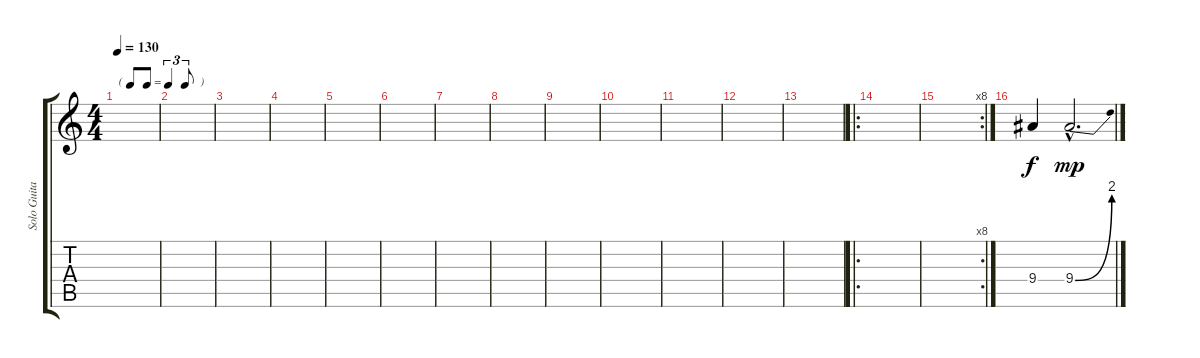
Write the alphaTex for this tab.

\track ("Solo Guitar" "Solo Guita") {instrument electricguitarclean}
\staff {score tabs}
\tuning (Eb4 Bb3 Gb3 Db3 Ab2 Eb2) {hide}
\ts (4 4)
\tf triplet8th
\tempo 130
\clef g2
\ks c
|
|
|
|
|
|
|
|
|
|
|
|
|
\ro
|
\rc 8
|
9.4.4 9.4{be (bend 0 0 60 8) hac}.2{d dy mp}
